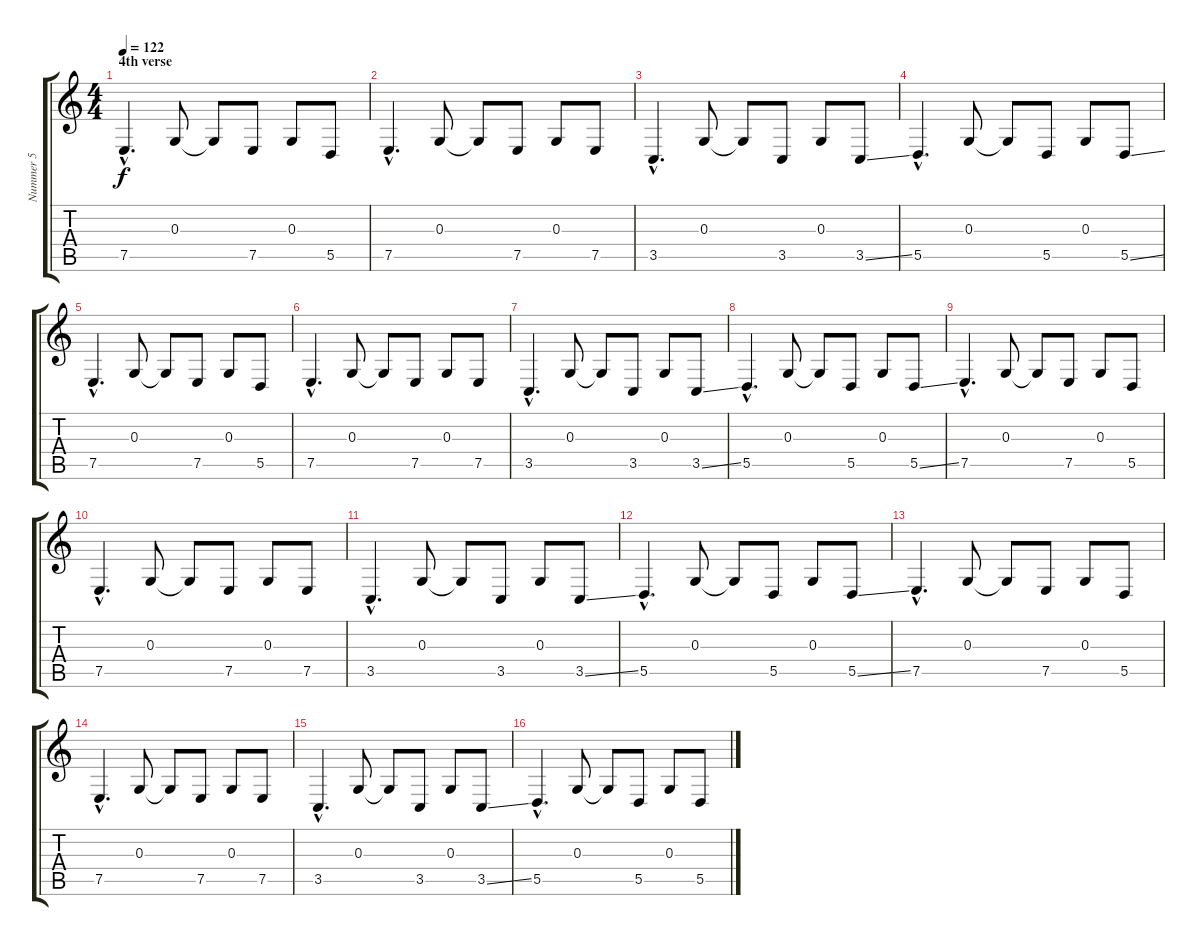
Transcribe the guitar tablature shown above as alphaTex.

\track ("Nummer 5" "Nummer 5") {instrument tuba}
\staff {score tabs}
\tuning (E4 B3 G3 D3 A2 E2) {hide}
\ts (4 4)
\section ("" "4th verse")
\tempo 122
\clef g2
\ks c
7.5{hac}.4{d dy f} 0.3.8 0.3{t}.8 7.5.8 0.3.8 5.5.8 |
7.5{hac}.4{d} 0.3.8 0.3{t}.8 7.5.8 0.3.8 7.5.8 |
3.5{hac}.4{d} 0.3.8 0.3{t}.8 3.5.8 0.3.8 3.5{ss}.8 |
5.5{hac}.4{d} 0.3.8 0.3{t}.8 5.5.8 0.3.8 5.5{ss}.8 |
7.5{hac}.4{d} 0.3.8 0.3{t}.8 7.5.8 0.3.8 5.5.8 |
7.5{hac}.4{d} 0.3.8 0.3{t}.8 7.5.8 0.3.8 7.5.8 |
3.5{hac}.4{d} 0.3.8 0.3{t}.8 3.5.8 0.3.8 3.5{ss}.8 |
5.5{hac}.4{d} 0.3.8 0.3{t}.8 5.5.8 0.3.8 5.5{ss}.8 |
7.5{hac}.4{d} 0.3.8 0.3{t}.8 7.5.8 0.3.8 5.5.8 |
7.5{hac}.4{d} 0.3.8 0.3{t}.8 7.5.8 0.3.8 7.5.8 |
3.5{hac}.4{d} 0.3.8 0.3{t}.8 3.5.8 0.3.8 3.5{ss}.8 |
5.5{hac}.4{d} 0.3.8 0.3{t}.8 5.5.8 0.3.8 5.5{ss}.8 |
7.5{hac}.4{d} 0.3.8 0.3{t}.8 7.5.8 0.3.8 5.5.8 |
7.5{hac}.4{d} 0.3.8 0.3{t}.8 7.5.8 0.3.8 7.5.8 |
3.5{hac}.4{d} 0.3.8 0.3{t}.8 3.5.8 0.3.8 3.5{ss}.8 |
5.5{hac}.4{d} 0.3.8 0.3{t}.8 5.5.8 0.3.8 5.5{ss}.8
